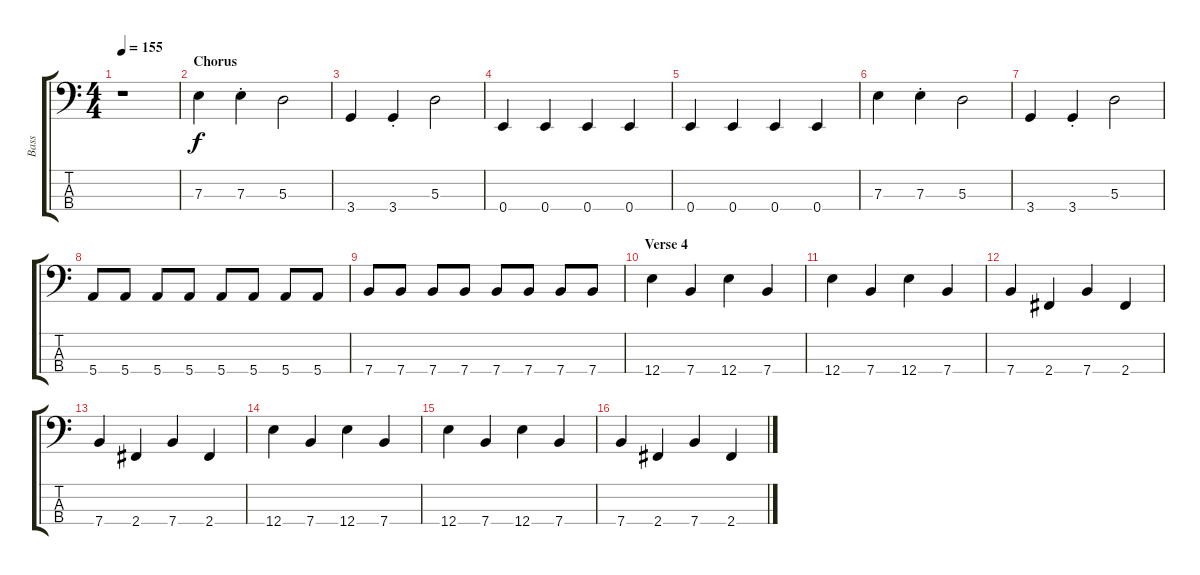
\track ("Bass" "Bass") {instrument electricbassfinger}
\staff {score tabs}
\tuning (G2 D2 A1 E1) {hide}
\ts (4 4)
\tempo 155
\clef f4
\ks c
r.1{dy f} |
\section ("" "Chorus")
7.3.4 7.3{st}.4 5.3.2 |
3.4.4 3.4{st}.4 5.3.2 |
0.4.4 0.4.4 0.4.4 0.4.4 |
0.4.4 0.4.4 0.4.4 0.4.4 |
7.3.4 7.3{st}.4 5.3.2 |
3.4.4 3.4{st}.4 5.3.2 |
5.4.8 5.4.8 5.4.8 5.4.8 5.4.8 5.4.8 5.4.8 5.4.8 |
7.4.8 7.4.8 7.4.8 7.4.8 7.4.8 7.4.8 7.4.8 7.4.8 |
\section ("" "Verse 4")
12.4.4 7.4.4 12.4.4 7.4.4 |
12.4.4 7.4.4 12.4.4 7.4.4 |
7.4.4 2.4.4 7.4.4 2.4.4 |
7.4.4 2.4.4 7.4.4 2.4.4 |
12.4.4 7.4.4 12.4.4 7.4.4 |
12.4.4 7.4.4 12.4.4 7.4.4 |
7.4.4 2.4.4 7.4.4 2.4.4
